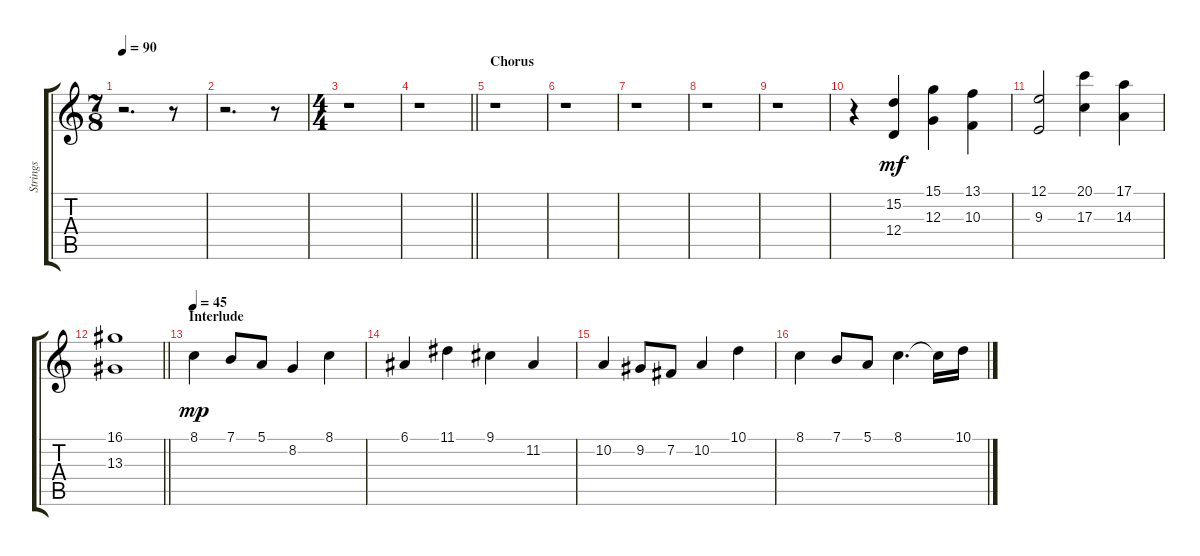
\track ("Strings" "Strings") {instrument stringensemble1}
\staff {score tabs}
\tuning (E4 B3 G3 D3 A2 E2) {hide}
\ts (7 8)
\tempo 90
\clef g2
\ks c
r.2{d dy f} r.8 |
r.2{d} r.8 |
\ts (4 4)
r.1 |
\barLineRight lightlight
r.1 |
\section ("" "Chorus")
r.1 |
r.1 |
r.1 |
r.1 |
r.1 |
r.4{balance 10} (15.2 12.4).4{dy mf} (15.1 12.3).4 (13.1 10.3).4 |
(12.1 9.3).2 (20.1 17.3).4 (17.1 14.3).4 |
\barLineRight lightlight
(16.1 13.3).1 |
\section ("" "Interlude")
\tempo 45
8.1.4{dy mp balance 8} 7.1.8 5.1.8 8.2.4 8.1.4 |
6.1.4 11.1.4 9.1.4 11.2.4 |
10.2.4 9.2.8 7.2.8 10.2.4 10.1.4 |
8.1.4 7.1.8 5.1.8 8.1.4{d} 8.1{t}.16 10.1.16
